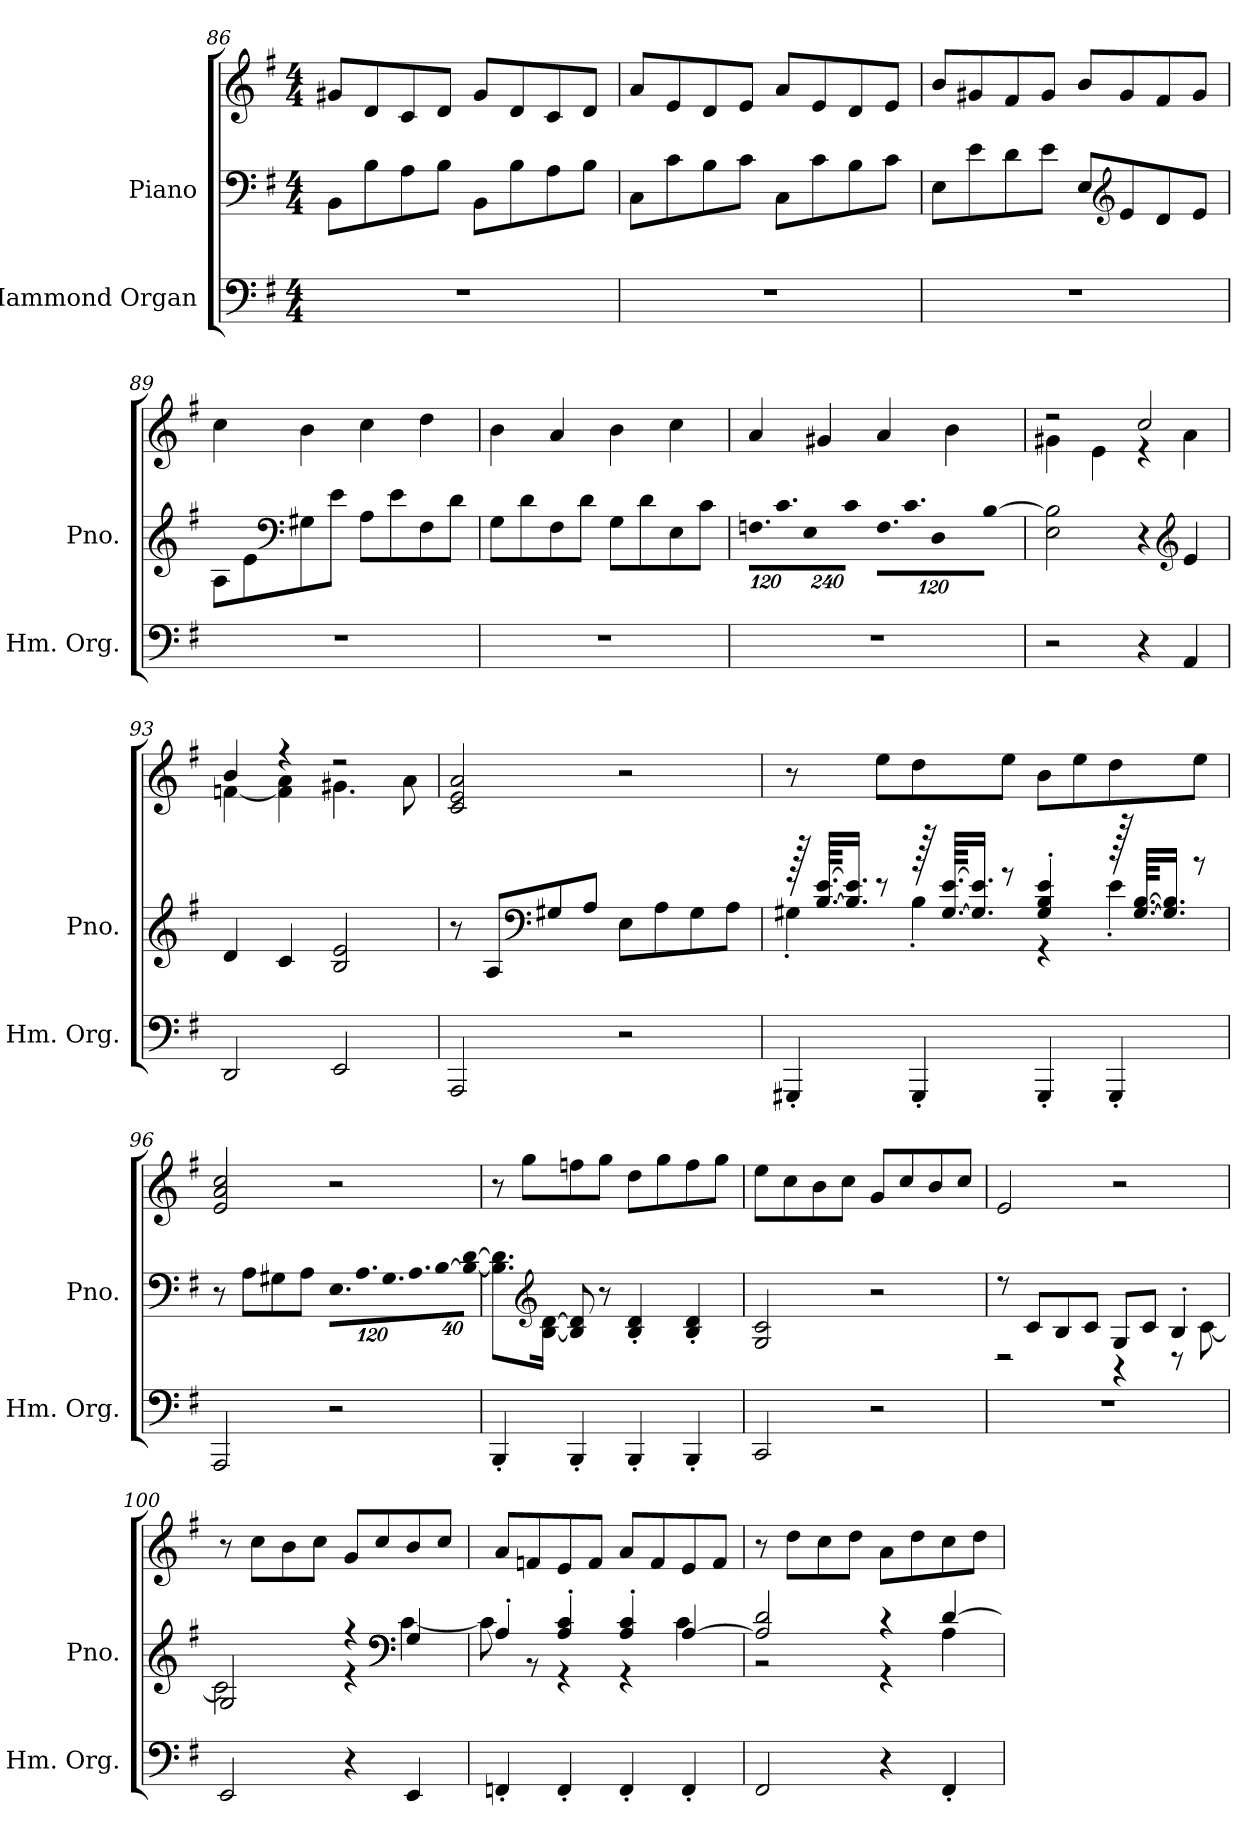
**kern	**kern	**kern
*part2	*part1	*part1
*staff3	*staff2	*staff1
*I"Hammond Organ	*I"Piano	*
*I'Hm. Org.	*I'Pno.	*
!!LO:LB:g=z
*clefF4	*clefF4	*clefG2
*k[f#]	*k[f#]	*k[f#]
*M4/4	*M4/4	*M4/4
=86	=86	=86
1r	8BB\L	8g#X/L
.	8B\	8d/
.	8A\	8c/
.	8B\J	8d/J
.	8BB\L	8g#/L
.	8B\	8d/
.	8A\	8c/
.	8B\J	8d/J
=87	=87	=87
1r	8C\L	8a/L
.	8c\	8e/
.	8B\	8d/
.	8c\J	8e/J
.	8C\L	8a/L
.	8c\	8e/
.	8B\	8d/
.	8c\J	8e/J
=88	=88	=88
1r	8E\L	8b/L
.	8e\	8g#X/
.	8d\	8f#/
.	8e\J	8g#/J
.	8E/L	8b/L
*	*clefG2	*
.	8e/	8g#/
.	8d/	8f#/
.	8e/J	8g#/J
=89	=89	=89
1r	8A\L	4cc\
.	8e\	.
*	*clefF4	*
.	8G#X\	4b\
.	8e\J	.
.	8A\L	4cc\
.	8e\	.
.	8F#\	4dd\
.	8d\J	.
!!LO:LB:g=z
=90	=90	=90
1r	8G\L	4b\
.	8d\	.
.	8F#\	4a/
.	8d\J	.
.	8G\L	4b\
.	8d\	.
.	8E\	4cc\
.	8c\J	.
=91	=91	=91
*	*Xbrackettup	*
!	!LO:N:vis=16.	!
1r	960%103Fn\LL	4a/
!	!LO:N:vis=16.	!
.	960%103c\J	.
!	!LO:N:vis=8	!
.	960%137E\	.
.	.	4g#X/
!	!LO:N:vis=8	!
.	960%137c\J	.
!	!LO:N:vis=16.	!
.	960%103F\LL	4a/
!	!LO:N:vis=16.	!
.	960%103c\J	.
!	!LO:N:vis=8	!
.	960%137D\	.
.	.	4b\
!	!LO:N:vis=8	!
.	[960%137B\J	.
=92	=92	=92
*	*	*^
2r	2E\ 2B\]	2r	4g#X\
.	.	.	4e\
4r	4r	2cc/	4r
*	*clefG2	*	*
4AA/	4e/	.	4a\
=93	=93	=93	=93
2DD/	4d/	4b/	[4fn\
.	4c/	4r	4f\] 4a\
2EE/	2B/ 2e/	2r	4.g#X\
.	.	.	8a\
*	*	*v	*v
!!LO:PB:g=z
=94	=94	=94
2AAA/	8r	2c/ 2e/ 2a/
.	8A/L	.
*	*clefF4	*
.	8G#X/	.
.	8A/J	.
2r	8E\L	2r
.	8A\	.
.	8G#\	.
.	8A\J	.
=95	=95	=95
*	*^	*
4GGG#X'/	128r	4G#X'\	8r
.	[64.B/ [64.e/KKLL	.	.
.	16.B/] 16.e/]JJ	.	.
.	8r	.	8ee\L
4GGG#'/	128r	4B'\	8dd\
.	[64.G#/ [64.e/KKLL	.	.
.	16.G#/] 16.e/]JJ	.	.
.	8r	.	8ee\J
4GGG#'/	4G#/' 4B/' 4e/'	4r	8b\L
.	.	.	8ee\
4GGG#'/	128r	4e'\	8dd\
.	[64.G#/ [64.B/KKLL	.	.
.	16.G#/] 16.B/]JJ	.	.
.	8r	.	8ee\J
*	*v	*v	*
!!LO:LB:g=z
=96	=96	=96
2AAA/	8r	2e/ 2a/ 2cc/
.	8A\L	.
.	8G#X\	.
.	8A\J	.
!	!LO:N:vis=16.	!
2r	960%103E\LL	2r
!	!LO:N:vis=16.	!
.	960%103A\	.
!	!LO:N:vis=16.	!
.	960%103G#\	.
!	!LO:N:vis=16.	!
.	960%103A\	.
!	!LO:N:vis=32	!
.	[640%23B\L	.
!	!LO:N:vis=32	!
.	640%23B\_ [640%23d\JJJ	.
960ryy	.	960ryy
=97	=97	=97
4BBB'/	8.B\] 8.d\]L	8r
.	.	8gg\L
*	*clefG2	*
.	[16B\ [16d\Jk	.
4BBB'/	8B/] 8d/]	8ffn\
.	8r	8gg\J
4BBB'/	4B/' 4d/'	8dd\L
.	.	8gg\
4BBB'/	4B/' 4d/'	8ff\
.	.	8gg\J
=98	=98	=98
2CC/	2G/ 2c/	8ee\L
.	.	8cc\
.	.	8b\
.	.	8cc\J
2r	2r	8g/L
.	.	8cc/
.	.	8b/
.	.	8cc/J
!!LO:LB:g=z
=99	=99	=99
*	*^	*
1r	8r	2r	2e/
.	8c/L	.	.
.	8B/	.	.
.	8c/J	.	.
.	8G/L	4r	2r
.	8c/J	.	.
.	4B'/	8r	.
.	.	[8c\	.
=100	=100	=100	=100
2EE/	2G/	2c\]	8r
.	.	.	8cc\L
.	.	.	8b\
.	.	.	8cc\J
4r	4r	4r	8g/L
.	.	.	8cc/
*	*clefF4	*	*
4EE/	4G/	[4c\	8b/
.	.	.	8cc/J
=101	=101	=101	=101
4FFn'/	4A'/	8c\]	8a/L
.	.	8r	8fn/
4FF'/	4A/' 4c/'	4r	8e/
.	.	.	8f/J
4FF'/	4A/' 4c/'	4r	8a/L
.	.	.	8f/
4FF'/	[4A/	4c\	8e/
.	.	.	8f/J
=102	=102	=102	=102
2FF#/	2A/] 2d/	2r	8r
.	.	.	8dd\L
.	.	.	8cc\
.	.	.	8dd\J
4r	4r	4r	8a\L
.	.	.	8dd\
4FF#'/	[4d/	4A\	8cc\
.	.	.	8dd\J
*	*v	*v	*
=	=	=
*-	*-	*-
